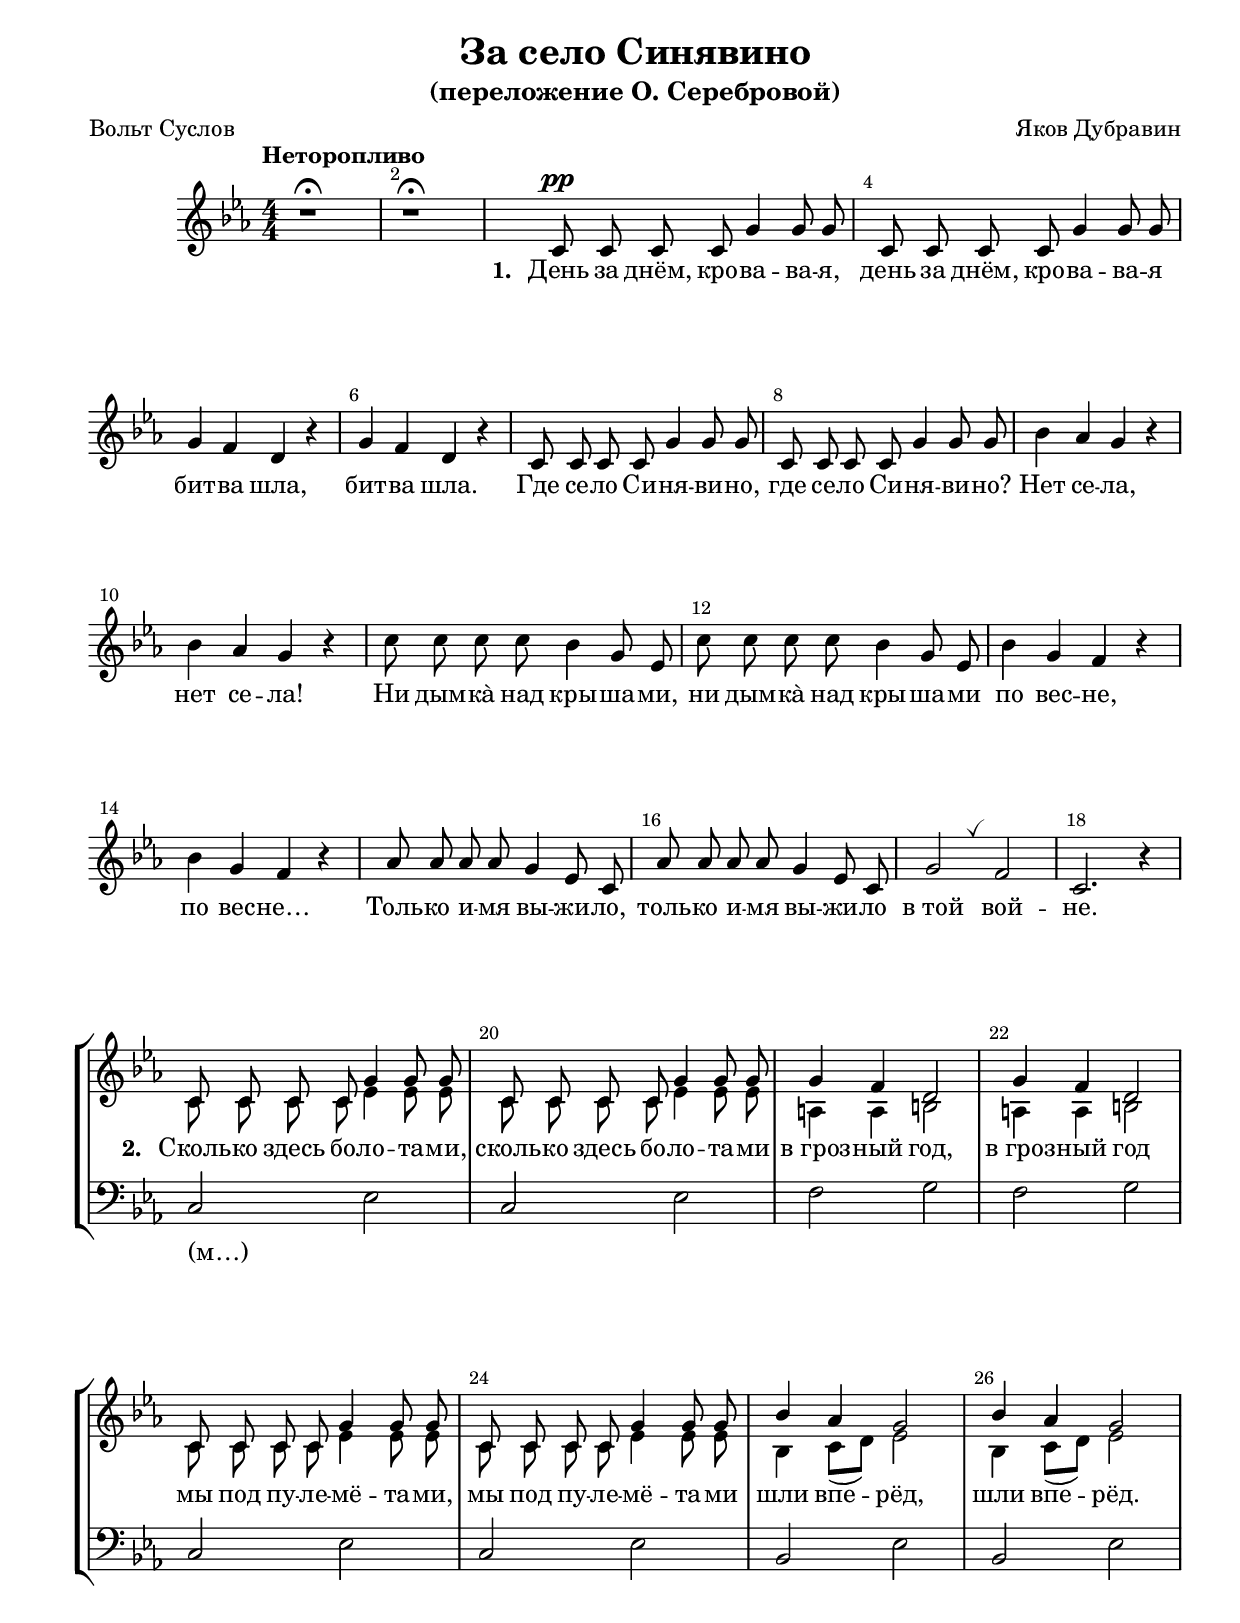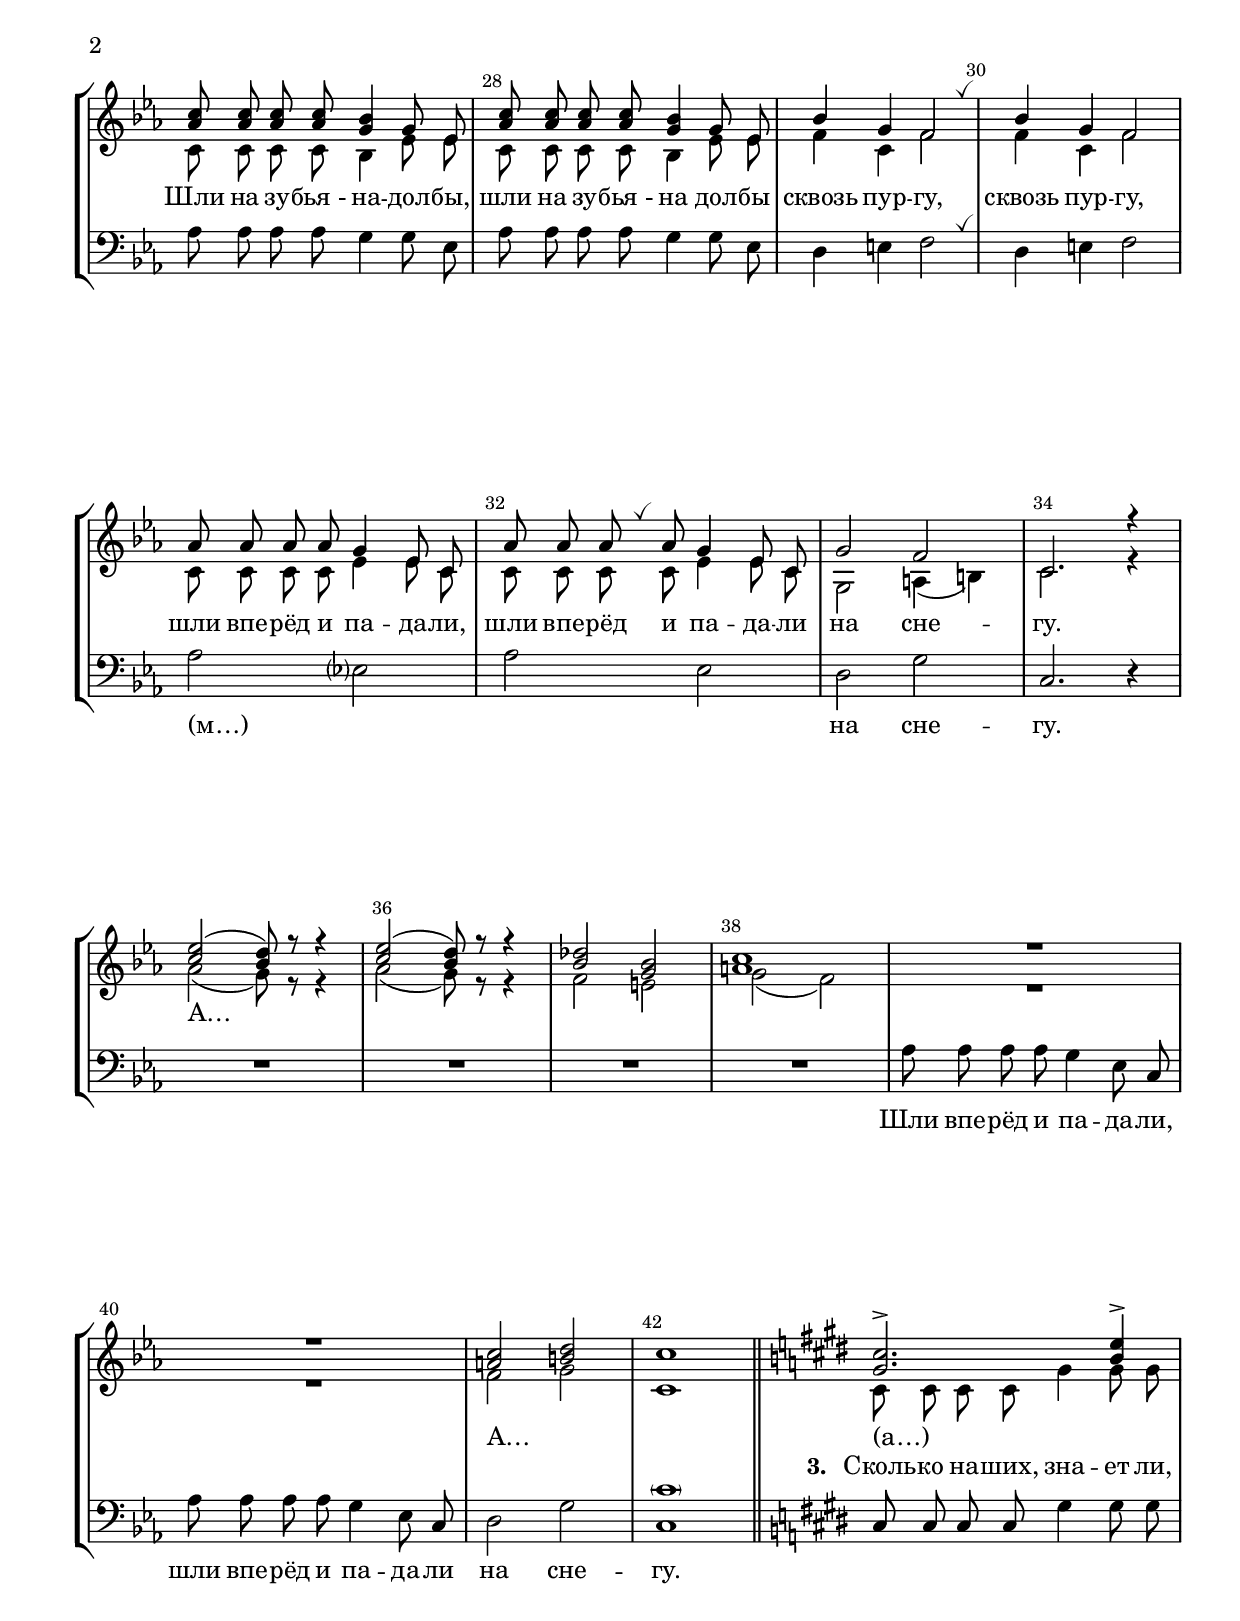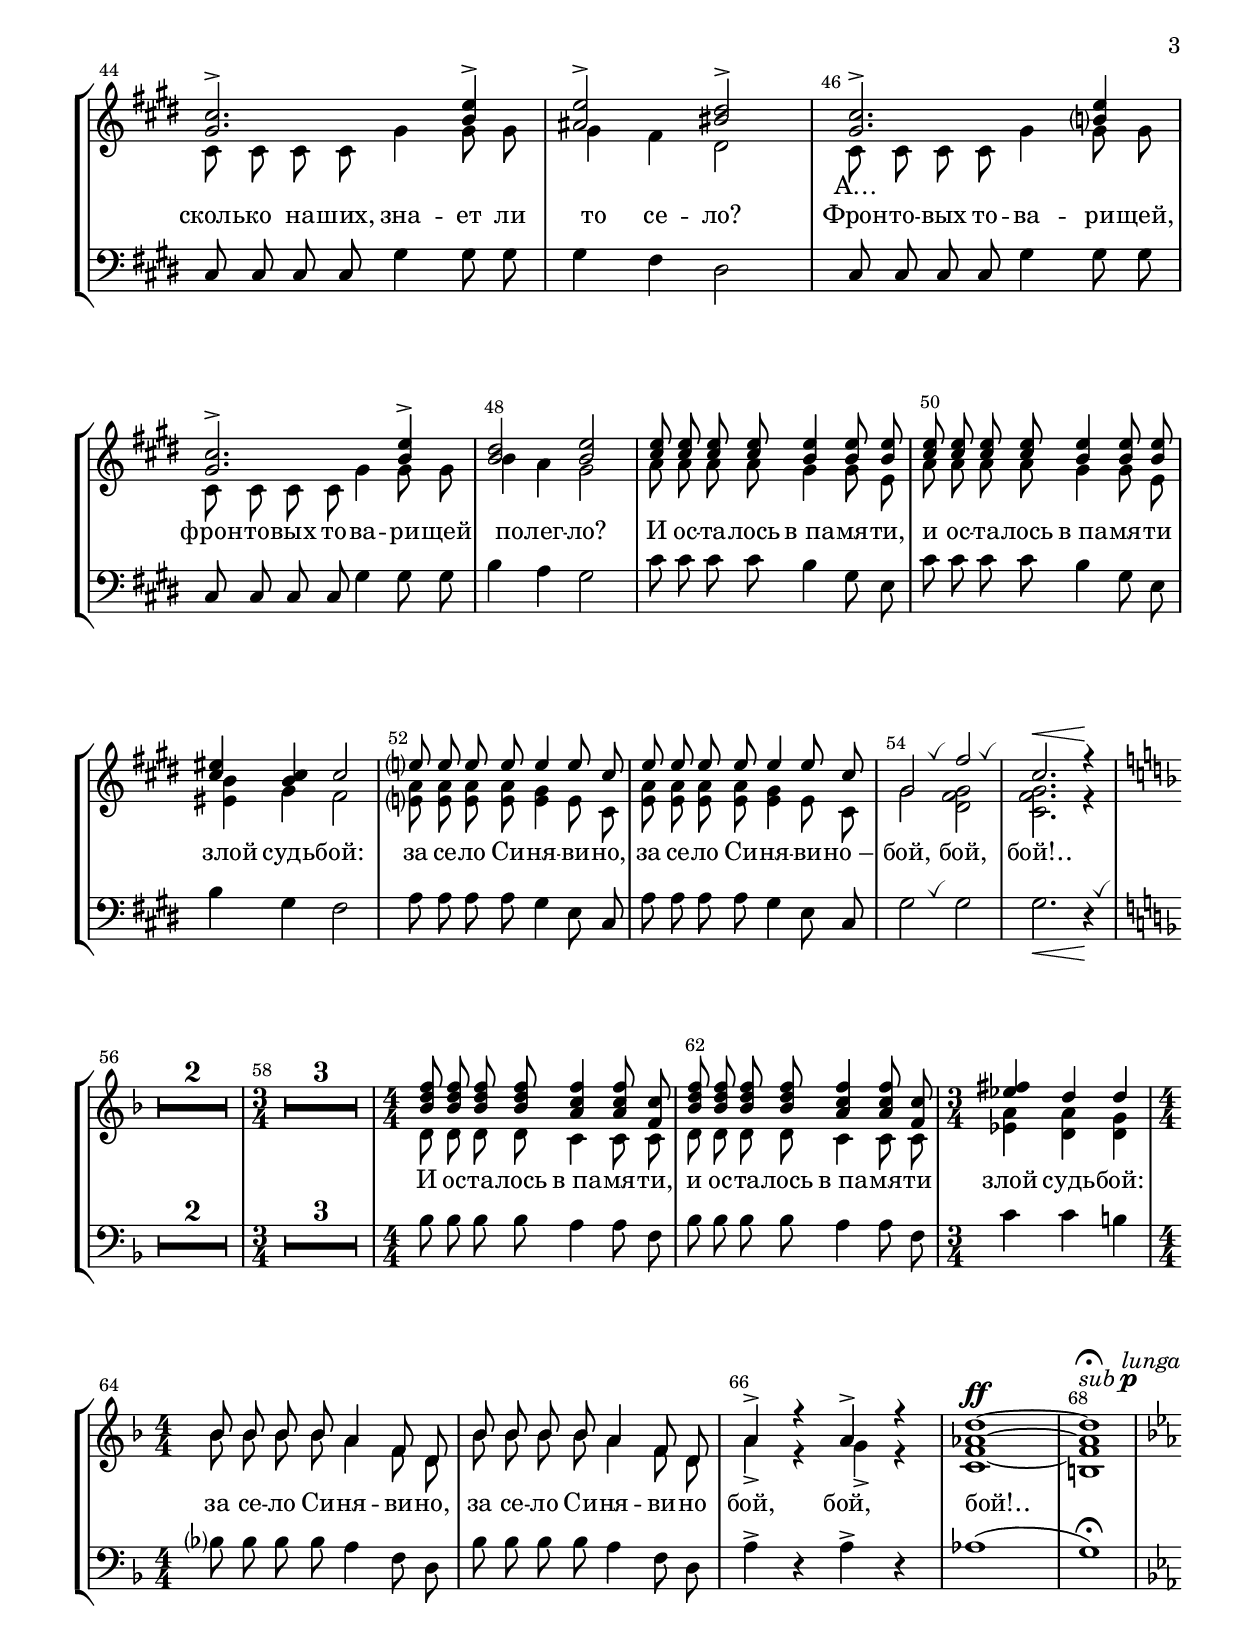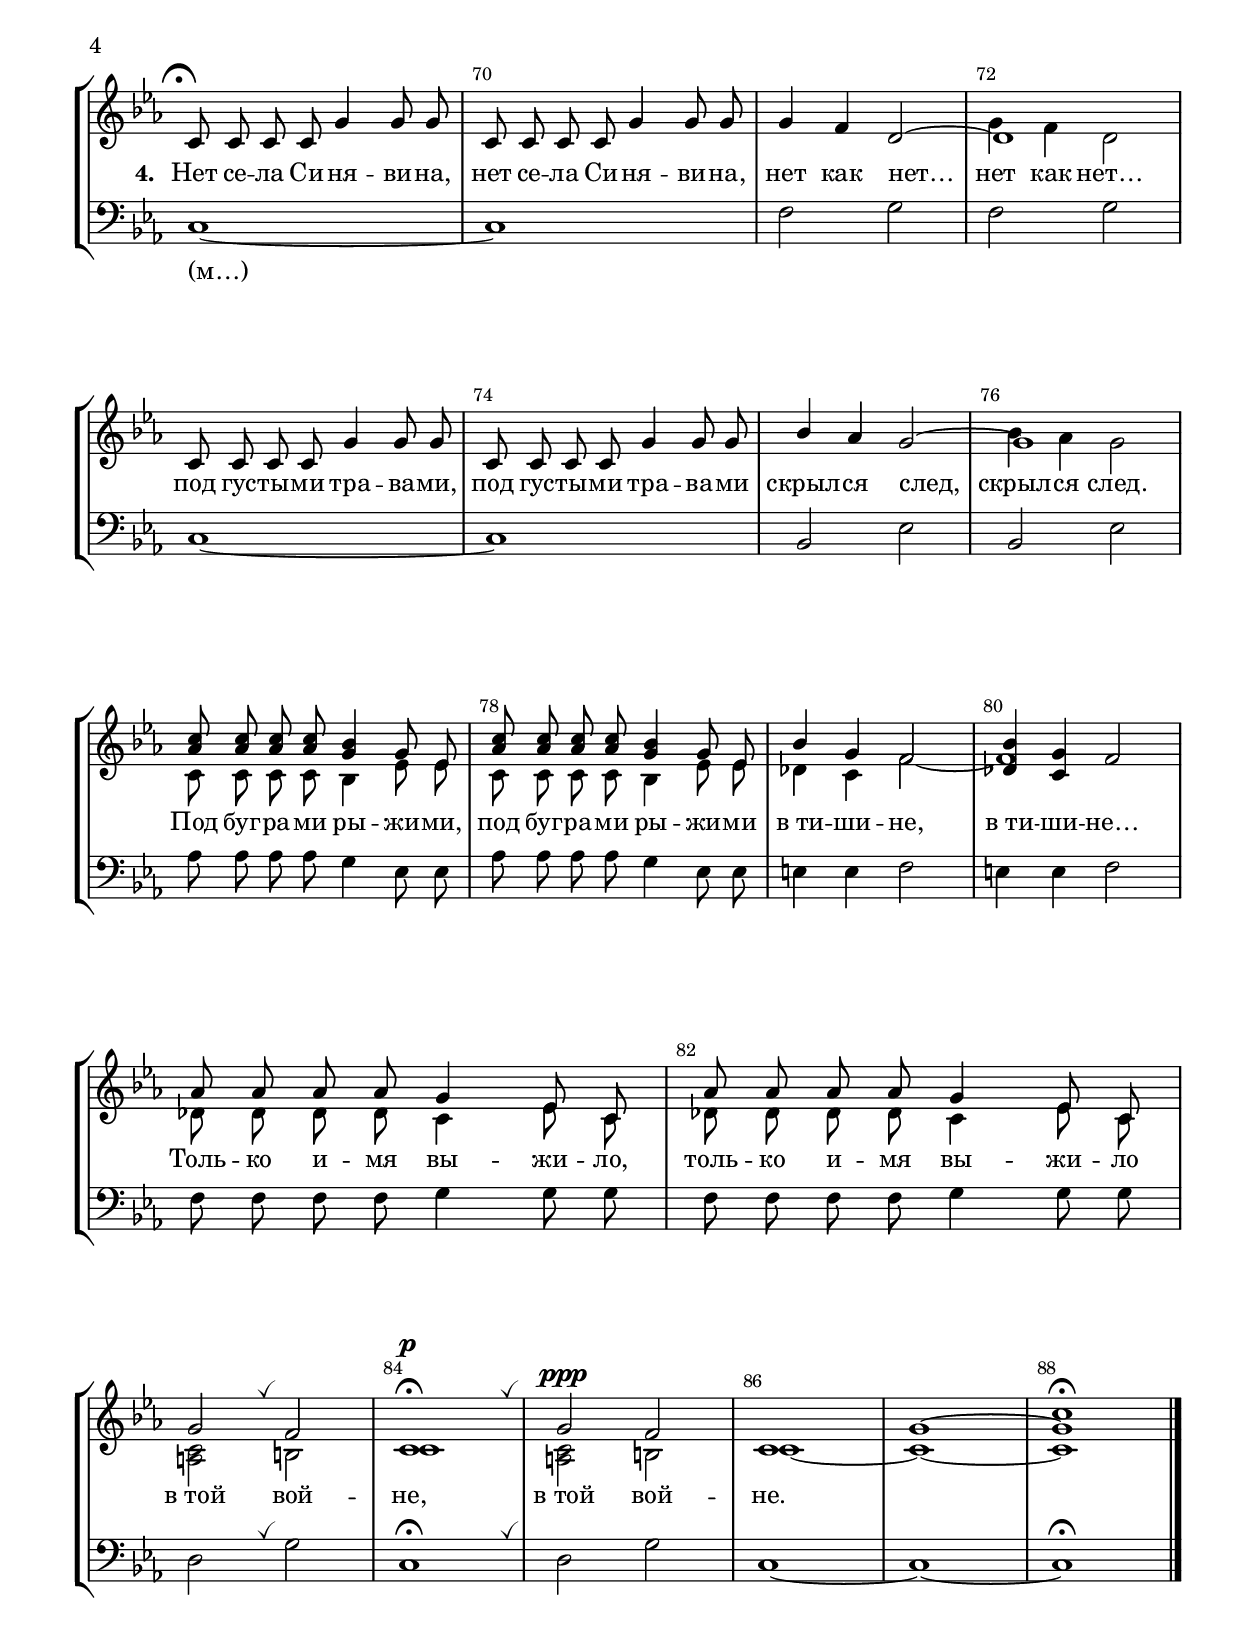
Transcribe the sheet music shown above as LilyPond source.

\version "2.18.2"

% закомментируйте строку ниже, чтобы получался pdf с навигацией
#(ly:set-option 'point-and-click #f)
#(ly:set-option 'midi-extension "mid")
#(set-default-paper-size "a4")
%#(set-global-staff-size 19)

\header {
  title = "За село Синявино"
  subtitle = "(переложение О. Серебровой)"
  composer = "Яков Дубравин"
  poet = "Вольт Суслов"
  % Удалить строку версии LilyPond 
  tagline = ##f
}

  urllogo = \markup {
  \fill-line { " " \epsfile #X #10 #"../qrlink.eps" }
}

urllogo = {}



global = {
  \key c \minor
  \time 4/4
  \numericTimeSignature
  \autoBeamOn
  \set Score.skipBars = ##t
  \override MultiMeasureRest.expand-limit = #1
  \set Score.markFormatter = #format-mark-circle-numbers
  
  \override Score.BarNumber.break-visibility = #end-of-line-invisible
  \override Score.BarNumber.X-offset = #1
  \override Score.BarNumber.self-alignment-X = #LEFT
  \set Score.barNumberVisibility = #(every-nth-bar-number-visible 2)
}

%make visible number of every 2-nd bar
secondbar = {
  \override Score.BarNumber.break-visibility = #end-of-line-invisible
  \set Score.barNumberVisibility = #(every-nth-bar-number-visible 2)
}

%use this as temporary line break
abr = { \break }
pbr = { \pageBreak }
con = { \cadenzaOn }
coff = { \cadenzaOff \bar "|" }
cbr = { \bar "" }
breathes = { \once \override BreathingSign.text = \markup { \musicglyph #"scripts.tickmark" } \breathe }

% uncommend next line when finished
abr = {}
%pbr = {}

%once hide accidental (runaround for cadenza
nat = { \once \hide Accidental }

sopvoice = \relative c' {
  \global
  \autoBeamOff
  
  \tempo "Неторопливо"
  \oneVoice
  r1\fermata r\fermata
  \dynamicUp
  c8\pp c c c g'4 g8 g |
  c,8 c c c g'4 g8 g | \abr
  
  g4 f d r |
  g f d r |
  c8 c c c g'4 g8 g | \abr
  
  c,8 c c c g'4 g8 g |
  bes4 as g r |
  bes as g r | \abr
  
  c8 c c c bes4 g8 es |
  c' c c c bes4 g8 es |
  bes'4 g f r | \abr
  bes g f r |
  as8 as as as g4 es8 c |
  as' as as as g4 es8 c | \abr
  
  g'2 \breathes f |
  c2. r4 | \break
  
  % stanza 2
  \voiceOne c8 c c c g'4 g8 g | \abr %<es g>4 <es g>8 <es g> | \abr
  
  c,8 c c c g'4 g8 g | %<es g>4 <es g>8 <es g> |
  g4 f d2 |
  g4 f d2 | \abr
  
  c8 c c c g'4 g8 g |
  c,8 c c c g'4 g8 g8 |
  bes4 as g2 | \abr
  
  % page 2
  bes4 as g2
  
  <as c>8 <as c> <as c> <as c> <g bes>4 g8 es |
  <as c> <as c> <as c> <as c> <g bes>4 g8 es | \abr
  
  bes'4 g f2 \breathes |
  bes4 g f2 |
  as8 as as as g4 es8 c | \abr
  
  as' as as \breathes as g4 es8 c |
  g'2 f |
  c2. r4 | \abr \break
  
  <c' es>2( <bes d>8) r r4 |
  <c es>2( <bes d>8) r r4 |
  <bes des>2 <g bes> | \abr
  
  <a c>1 |
  R1*2 | \abr
  
  <a c>2 <b d> |
  c1 | \bar "||"
  
  % stanza 3
  \key cis \minor <gis cis>2.-> <b e>4-> \abr
  
  % page 3
  <gis cis>2.-> <b e>4-> |
  <ais e'>2-> <bis dis>-> |
  <gis cis>2.-> <b e>4 | \abr
  
  <gis cis>2.-> <b e>4-> |
  <b dis>2 <b e> |
  <cis e>8 <cis e> <cis e> <cis e> <b e>4 <b e>8 <b e> | \abr
  
  <cis e> <cis e> <cis e> <cis e> <b e>4 <b e>8 <b e> |
  <cis eis>4 <b cis> cis2 |
  e8 e e e e4 e8 cis | \abr
  
  e8 e e e e4 e8 cis |
  gis2 \breathes fis' \breathes |
  cis2.\< r4 \! \key d \minor | \abr \break
  R1*2 |
  \time 3/4 R2.*3 |
  \time 4/4 <bes d f>8 <bes d f> <bes d f> <bes d f> <a c f>4 <a c f>8 <f c'> |
  <bes d f> <bes d f> <bes d f> <bes d f> <a c f>4 <a c f>8 <f c'> | \abr
  
  \time 3/4 <es' fis>4 d d |
  \time 4/4 bes8 bes bes bes a4 f8 d |
  bes' bes bes bes a4 f8 d | \abr
  
  % page 4
  a'4-> r a-> r |
  <as d>1~\ff |
  << <as d>\fermata^\markup{\italic"sub"\dynamic p} { s2 s^\markup\italic"lunga"} >> \mark \markup {\musicglyph #"scripts.ufermata" }
  \key c\minor \oneVoice c,8 c c c g'4 g8 g | \abr
  
  c,8 c c c g'4 g8 g |
  \voiceOne g4 f d2~ |
  d1 | \abr
  c8 c c c g'4 g8 g |
  c, c c c g'4 g8 g |
  bes4 as g2~ | \abr
  
  g1 | \break
  <as c>8 <as c> <as c> <as c> <g bes>4 g8 es |
  <as c> <as c> <as c> <as c> <g bes>4 g8 es | \abr
  
  bes'4 g f2 |
  <bes des,>4 <g c,> f2 | \break
  as8 as as as g4 es8 c | \abr
  
  as'8 as as as g4 es8 c | \break
  g'2 \breathes f |
  c1\p\fermata \breathes |
  g'2\ppp f |
  c1 |
  g'~ |
  <g c>\fermata | \bar "|."
  
}


altvoice = \relative c' {
  \global
  \autoBeamOff
 s1*2
 
 s1*16
 
 % stanza 2
 c8 c c c es4 es8 es |
 c8 c c c es4 es8 es |
 a,4 a b2 |
 a4 a b2 |
 c8 c c c es4 es8 es |
 c c c c es4 es8 es |
 bes4 c8[( d]) es2
 
 % page 2
 bes4 c8[( d]) es2 |
 c8 c c c bes4 es8 es |
 c c c c bes4 es8 es |
 
 f4 c f2 |
 f4 c f2 |
 c8 c c c es4 es8 c |
 
 c c c c es4 es8 c |
 g2 a4( b) |
 c2. r4 |
 
 as'2( g8) r r4 |
 as2( g8) r r4 |
 f2 e |
 g( f) |
 R1*2 |
 
 f2 g |
 c,1 |
 
   % stanza 3
   \key cis \minor
 cis8 cis cis cis gis'4 gis8 gis |
 
 % page 3
 cis,8 cis cis cis gis'4 gis8 gis |
 gis4 fis dis2 |
 cis8 cis cis cis gis'4 gis8 gis |
 
 cis, cis cis cis gis'4 gis8 gis |
 b4 a gis2 |
 a8 a a a gis4 gis8 e |
 
 a a a a gis4 gis8 e |
 <eis b'>4 gis fis2 |
 <e a>8 <e a> <e a> <e a> <e gis>4 e8 cis |
 
 <e a> <e a> <e a> <e a> <e gis>4 e8 cis |
 gis'2 <gis fis dis> |
 <gis fis cis>2. r4 |
 
 R1*2
 R2.*3 |
 d8 d d d c4 c8 c |
 d8 d d d c4 c8 c |
 
 <es a>4 <d a'> <d g> |
 bes'8 bes bes bes a4 f8 d |
 bes' bes bes bes a4 f8 d |
 
 %page 4
 a'4-> r g-> r |
 <c, f>1~ |
 <b f'> |
 
 s1
 s1
 s1 |
 g'4 f d2 |
 
 s1*2 |
 s1 |
 bes'4 as g2 |
 
 c,8 c c c bes4 es8 es |
 c c c c bes4 es8 es |
 des4 c f2~ |
 f1 |
 des8 des des des c4 es8 c |
 
 des8 des des des c4 es8 c |
 <a c>2 b |
 c1 |
 <a c>2 b |
 c1~ |
 c1~ |
 c
 
}


bassvoice = \relative c {
  \global
  \oneVoice
 \autoBeamOff
 R1*2
 R1*16
 
 % stanza 2
 c2 es |
 c es |
 f g |
 f g |
 c, es |
 c es |
 bes es |
 
 % page 2
 bes es |
 as8 as as as g4 g8 es |
 as as as as g4 g8 es |
 
 d4 e f2 \breathes |
 d4 e f2 |
 as es |
 as es |
 d g c,2. r4 |
 
 R1*4 |
 as'8 as as as g4 es8 c |
 as'8 as as as g4 es8 c | 
 d2 g |
 <c, \parenthesize c'> 1
 
   % stanza 3
 \key cis \minor
 cis8 cis cis cis gis'4 gis8 gis |
 
 % page 3
 cis,8 cis cis cis gis'4 gis8 gis |
 gis4 fis dis2 |
 cis8 cis cis cis gis'4 gis8 gis |
 
 cis,8 cis cis cis gis'4 gis8 gis |
 b4 a gis2 |
 cis8 cis cis cis b4 gis8 e |
  
 cis' cis cis cis b4 gis8 e |
 b'4 gis fis2 |
 a8 a a a gis4 e8 cis |
 
 a' a a a gis4 e8 cis |
 gis'2\breathes gis |
 gis2.\< r4 \! \breathes
 
 \key d \minor
 R1*2
 R2.*3 |
 bes8 bes bes bes a4 a8 f |
 bes bes bes bes a4 a8 f |
 
 c'4 c b |
 bes8 bes bes bes a4 f8 d |
 bes' bes bes bes a4 f8 d
 
 % page 4
 a'4-> r a-> r |
 as1( |
 g1)\fermata |
 \key c\minor c,1~ |
 
 c |
 f2 g |
 f g |
 
 c,1~ |
 c |
 bes2 es |
 
 bes es |
 as8 as as as g4 es8 es |
 as as as as g4 es8 es |
 e4 e f2 |
 e4 e f2 |
 f8 f f f g4 g8 g |
 f8 f f f g4 g8 g |
 d2 \breathes g |
 c,1\fermata \breathes |
 d2 g |
 c,1~ |
 c~ |
 c\fermata
}

toalto = { \set associatedVoice = "alto" }
tosoprano = { \set associatedVoice = "soprano" }

lyricsoprano = \lyricmode {
\set stanza = "1. " День за днём, кро -- ва -- ва -- я, день за днём, кро -- ва -- ва -- я
бит -- ва шла, бит -- ва шла. Где се -- ло Си -- ня -- ви -- но,
где се -- ло Си -- ня -- ви -- но? Нет се -- ла, нет се -- ла!
Ни дым -- ка̀ над кры -- ша -- ми, ни дым -- ка̀ над кры -- ша -- ми по вес -- не,
по вес -- не… Толь -- ко и -- мя вы -- жи -- ло, толь -- ко и -- мя вы -- жи -- ло
в_той вой -- не.

\set stanza = "2. " Сколь -- ко здесь бо -- ло -- та -- ми,
сколь -- ко здесь бо -- ло -- та -- ми в_гроз -- ный год, в_гроз -- ный год
мы под пу -- ле -- мё -- та -- ми, мы под пу -- ле -- мё -- та -- ми шли впе -- рёд,
шли впе -- рёд. Шли на зу -- бья_- на -- дол -- бы, шли на зу -- бья_- на дол -- бы
сквозь пур -- гу, сквозь пур -- гу,
шли впе -- рёд и па -- да -- ли,
шли впе -- рёд и па -- да -- ли на сне -- гу.

А… _ _ _ _ 
А… _ _
(а…) _ _  _ _ _
А…


\repeat unfold 39 \skip 1
% stanza 4
И ос -- та -- лось в_па -- мя -- ти, и ос -- та -- лось в_па -- мя -- ти
злой судь -- бой: за се -- ло Си -- ня -- ви -- но, за се -- ло Си -- ня -- ви -- но
бой, бой, бой!‥

\set stanza = "4. " Нет се -- ла Си -- ня -- ви -- на,
нет се -- ла Си -- ня -- ви -- на, нет как \set associatedVoice = "alto" нет… нет как \set associatedVoice = "soprano" нет…
под гус -- ты -- ми тра -- ва -- ми, под гус -- ты -- ми тра -- ва -- ми скрыл -- ся \set associatedVoice = "alto" след,
скрыл -- ся \set associatedVoice = "soprano" след.
Под буг -- ра -- ми ры -- жи -- ми, под буг -- ра -- ми ры -- жи -- ми
в_ти -- ши -- не, в_ти -- ши -- не…
Толь -- ко и -- мя вы -- жи -- ло, толь -- ко и -- мя вы -- жи -- ло в_той вой -- не, в_той вой -- не.

}

lyricalto = \lyricmode {
  \repeat unfold 85 \skip 1
\set stanza = "3. " Сколь -- ко на -- ших, зна -- ет ли,
сколь -- ко на -- ших, зна -- ет ли то се -- ло? Фрон -- то -- вых то -- ва -- ри -- щей,
фрон -- то -- вых то -- ва -- ри -- щей по -- лег -- ло?
И ос -- та -- лось в_па -- мя -- ти,
и ос -- та -- лось в_па -- мя -- ти злой судь -- бой:
за се -- ло Си -- ня -- ви -- но,
за се -- ло Си -- ня -- ви -- но_–
бой, бой, бой!‥

}

lyricbass = \lyricmode {
 (м…) _ _ _ _ _ _ _
 _ _ _ _ _ _ _ _
 _ _ _ _ _ _ _ _ _ _ _ _ _ _
 _ _ _
 _ _ _ 
 (м…) _
 _ _ на сне -- гу.
 Шли впе -- рёд и па -- да -- ли, шли впе -- рёд и па -- да -- ли
 на сне -- гу.
 
  
 % stanza 3
 \repeat unfold 102 \skip 1
 
 % stanza 4
 (м…)
 
 
}

\bookpart {
  \paper {
    top-margin = 15
    left-margin = 15
    right-margin = 10
    bottom-margin = 15
    indent = 15
    ragged-last-bottom = ##f
  }
  \score {
    %  \transpose c bes {

      \new StaffGroup <<
      \new Staff = "upstaff" \with {
        midiInstrument = "voice oohs"
      } <<
        \new Voice = "soprano" { \voiceOne \sopvoice }
        \new Voice  = "alto" { \voiceTwo \altvoice }
      >> 
      
      \new Lyrics \lyricsto "soprano" { \lyricsoprano }
       \new Lyrics \lyricsto "alto" { \lyricalto }

      % or: \new Lyrics \lyricsto "soprano" { \lyricscore }
      % alternative lyrics above up staff
      %\new Lyrics \with {alignAboveContext = "upstaff"} \lyricsto "soprano" \lyricst
      
      \new Staff = "downstaff" \with {
        midiInstrument = "voice oohs"
      } <<
        \new Voice = "bass" { \clef "bass" \oneVoice \bassvoice }
      >>
      
       \new Lyrics \lyricsto "bass" { \lyricbass }

      >>
    %  }  % transposeµ
    \layout { 
      \context {
        \Score
      }
      \context {
        \Staff
        \accidentalStyle modern-voice-cautionary
        % удаляем обозначение темпа из общего плана
        \RemoveEmptyStaves
        \override VerticalAxisGroup.remove-first = ##t
      }
      %Metronome_mark_engraver
    }
  }
 \urllogo
}

\bookpart {
  \score {
    \unfoldRepeats
    %  \transpose c bes {
    \new ChoirStaff <<
      \new Staff = "upstaff" \with {
        midiInstrument = "voice oohs"
      } <<
        \new Voice = "soprano" { \voiceOne \sopvoice }
        \new Voice  = "alto" { \voiceTwo \altvoice }
      >> 
      
      
      \new Staff = "downstaff" \with {
        midiInstrument = "voice oohs"
      } <<
        \new Voice = "bass" { \voiceTwo \bassvoice }
      >>
    >>
    %  }  % transposeµ
    \midi {
      \tempo 4=60
    }
  }
}
